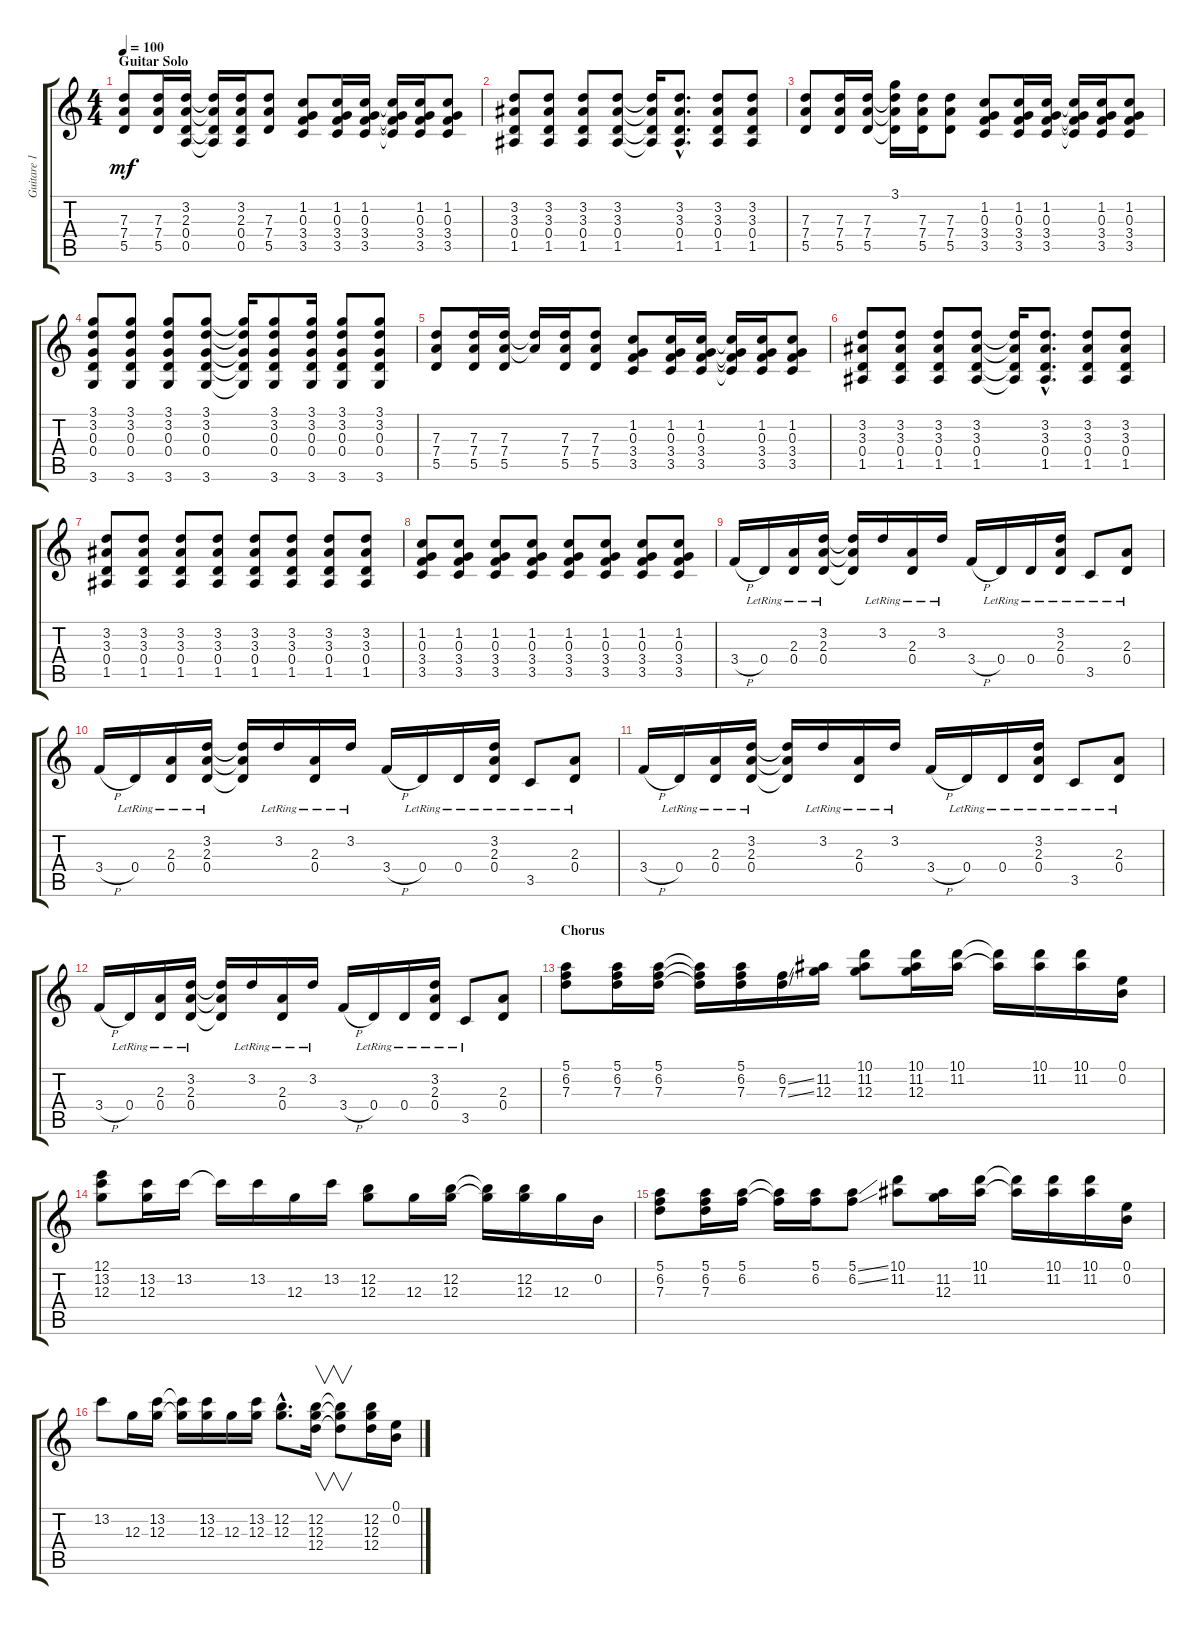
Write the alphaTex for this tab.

\track ("Guitare 1" "Guitare 1") {instrument distortionguitar}
\staff {score tabs}
\tuning (E4 B3 G3 D3 A2 E2) {hide}
\ts (4 4)
\section ("" "Guitar Solo")
\tempo 100
\clef g2
\ks c
(7.3 7.4 5.5).8{dy mf} (7.3 7.4 5.5).16 (3.2 2.3 0.4 0.5).16 (3.2{t} 2.3{t} 0.4{t} 0.5{t}).16 (3.2 2.3 0.4 0.5).16 (7.3 7.4 5.5).8 (1.2 0.3 3.4 3.5).8 (1.2 0.3 3.4 3.5).16 (1.2 0.3 3.4 3.5).16 (1.2{t} 0.3{t} 3.4{t} 3.5{t}).16 (1.2 0.3 3.4 3.5).16 (1.2 0.3 3.4 3.5).8 |
(3.2 3.3 0.4 1.5).8 (3.2 3.3 0.4 1.5).8 (3.2 3.3 0.4 1.5).8 (3.2 3.3 0.4 1.5).8 (3.2{t} 3.3{t} 0.4{t} 1.5{t}).16 (3.2{hac} 3.3{hac} 0.4{hac} 1.5{hac}).8{d} (3.2 3.3 0.4 1.5).8 (3.2 3.3 0.4 1.5).8 |
(7.3 7.4 5.5).8 (7.3 7.4 5.5).16 (7.3 7.4 5.5).16 (3.1{t} 7.3{t} 7.4{t} 5.5{t}).16 (7.3 7.4 5.5).16 (7.3 7.4 5.5).8 (1.2 0.3 3.4 3.5).8 (1.2 0.3 3.4 3.5).16 (1.2 0.3 3.4 3.5).16 (1.2{t} 0.3{t} 3.4{t} 3.5{t}).16 (1.2 0.3 3.4 3.5).16 (1.2 0.3 3.4 3.5).8 |
(3.1 3.2 0.3 0.4 3.6).8 (3.1 3.2 0.3 0.4 3.6).8 (3.1 3.2 0.3 0.4 3.6).8 (3.1 3.2 0.3 0.4 3.6).8 (3.1{t} 3.2{t} 0.3{t} 0.4{t} 3.6{t}).16 (3.1 3.2 0.3 0.4 3.6).8 (3.1 3.2 0.3 0.4 3.6).16 (3.1 3.2 0.3 0.4 3.6).8 (3.1 3.2 0.3 0.4 3.6).8 |
(7.3 7.4 5.5).8 (7.3 7.4 5.5).16 (7.3 7.4 5.5).16 (7.3{t} 7.4{t}).16 (7.3 7.4 5.5).16 (7.3 7.4 5.5).8 (1.2 0.3 3.4 3.5).8 (1.2 0.3 3.4 3.5).16 (1.2 0.3 3.4 3.5).16 (1.2{t} 0.3{t} 3.4{t} 3.5{t}).16 (1.2 0.3 3.4 3.5).16 (1.2 0.3 3.4 3.5).8 |
(3.2 3.3 0.4 1.5).8 (3.2 3.3 0.4 1.5).8 (3.2 3.3 0.4 1.5).8 (3.2 3.3 0.4 1.5).8 (3.2{t} 3.3{t} 0.4{t} 1.5{t}).16 (3.2{hac} 3.3{hac} 0.4{hac} 1.5{hac}).8{d} (3.2 3.3 0.4 1.5).8 (3.2 3.3 0.4 1.5).8 |
(3.2 3.3 0.4 1.5).8 (3.2 3.3 0.4 1.5).8 (3.2 3.3 0.4 1.5).8 (3.2 3.3 0.4 1.5).8 (3.2 3.3 0.4 1.5).8 (3.2 3.3 0.4 1.5).8 (3.2 3.3 0.4 1.5).8 (3.2 3.3 0.4 1.5).8 |
(1.2 0.3 3.4 3.5).8 (1.2 0.3 3.4 3.5).8 (1.2 0.3 3.4 3.5).8 (1.2 0.3 3.4 3.5).8 (1.2 0.3 3.4 3.5).8 (1.2 0.3 3.4 3.5).8 (1.2 0.3 3.4 3.5).8 (1.2 0.3 3.4 3.5).8 |
3.4{h}.16 0.4{lr}.16 (2.3{lr} 0.4{lr}).16 (3.2{lr} 2.3{lr} 0.4{lr}).16 (3.2{t} 2.3{t} 0.4{t}).16 3.2{lr}.16 (2.3{lr} 0.4{lr}).16 3.2{lr}.16 3.4{h}.16 0.4{lr}.16 0.4{lr}.16 (3.2{lr} 2.3{lr} 0.4{lr}).16 3.5{lr}.8 (2.3{lr} 0.4{lr}).8 |
3.4{h}.16 0.4{lr}.16 (2.3{lr} 0.4{lr}).16 (3.2{lr} 2.3{lr} 0.4{lr}).16 (3.2{t} 2.3{t} 0.4{t}).16 3.2{lr}.16 (2.3{lr} 0.4{lr}).16 3.2{lr}.16 3.4{h}.16 0.4{lr}.16 0.4{lr}.16 (3.2{lr} 2.3{lr} 0.4{lr}).16 3.5{lr}.8 (2.3{lr} 0.4{lr}).8 |
3.4{h}.16 0.4{lr}.16 (2.3{lr} 0.4{lr}).16 (3.2{lr} 2.3{lr} 0.4{lr}).16 (3.2{t} 2.3{t} 0.4{t}).16 3.2{lr}.16 (2.3{lr} 0.4{lr}).16 3.2{lr}.16 3.4{h}.16 0.4{lr}.16 0.4{lr}.16 (3.2{lr} 2.3{lr} 0.4{lr}).16 3.5{lr}.8 (2.3{lr} 0.4{lr}).8 |
3.4{h}.16 0.4{lr}.16 (2.3{lr} 0.4{lr}).16 (3.2{lr} 2.3{lr} 0.4{lr}).16 (3.2{t} 2.3{t} 0.4{t}).16 3.2{lr}.16 (2.3{lr} 0.4{lr}).16 3.2{lr}.16 3.4{h}.16 0.4{lr}.16 0.4{lr}.16 (3.2{lr} 2.3{lr} 0.4{lr}).16 3.5{lr}.8 (2.3 0.4).8 |
\section ("" "Chorus")
(5.1 6.2 7.3).8 (5.1 6.2 7.3).16 (5.1 6.2 7.3).16 (5.1{t} 6.2{t} 7.3{t}).16 (5.1 6.2 7.3).16 (6.2{ss} 7.3{ss}).16 (11.2 12.3).16 (10.1 11.2 12.3).8 (10.1 11.2 12.3).16 (10.1 11.2).16 (10.1{t} 11.2{t}).16 (10.1 11.2).16 (10.1 11.2).16 (0.1 0.2).16 |
(12.1 13.2 12.3).8 (13.2 12.3).16 13.2.16 13.2{t}.16 13.2.16 12.3.16 13.2.16 (12.2 12.3).8 12.3.16 (12.2 12.3).16 (12.2{t} 12.3{t}).16 (12.2 12.3).16 12.3.16 0.2.16 |
(5.1 6.2 7.3).8 (5.1 6.2 7.3).16 (5.1 6.2).16 (5.1{t} 6.2{t}).16 (5.1 6.2).16 (5.1{ss} 6.2{ss}).8 (10.1 11.2).8 (11.2 12.3).16 (10.1 11.2).16 (10.1{t} 11.2{t}).16 (10.1 11.2).16 (10.1 11.2).16 (0.1 0.2).16 |
13.2.8 12.3.16 (13.2 12.3).16 (13.2{t} 12.3{t}).16 (13.2 12.3).16 12.3.16 (13.2 12.3).16 (12.2{hac} 12.3{hac}).8{d} (12.2 12.3 12.4).16{v} (12.2{t} 12.3{t} 12.4{t}).8{v} (12.2 12.3 12.4).16 (0.1 0.2).16
